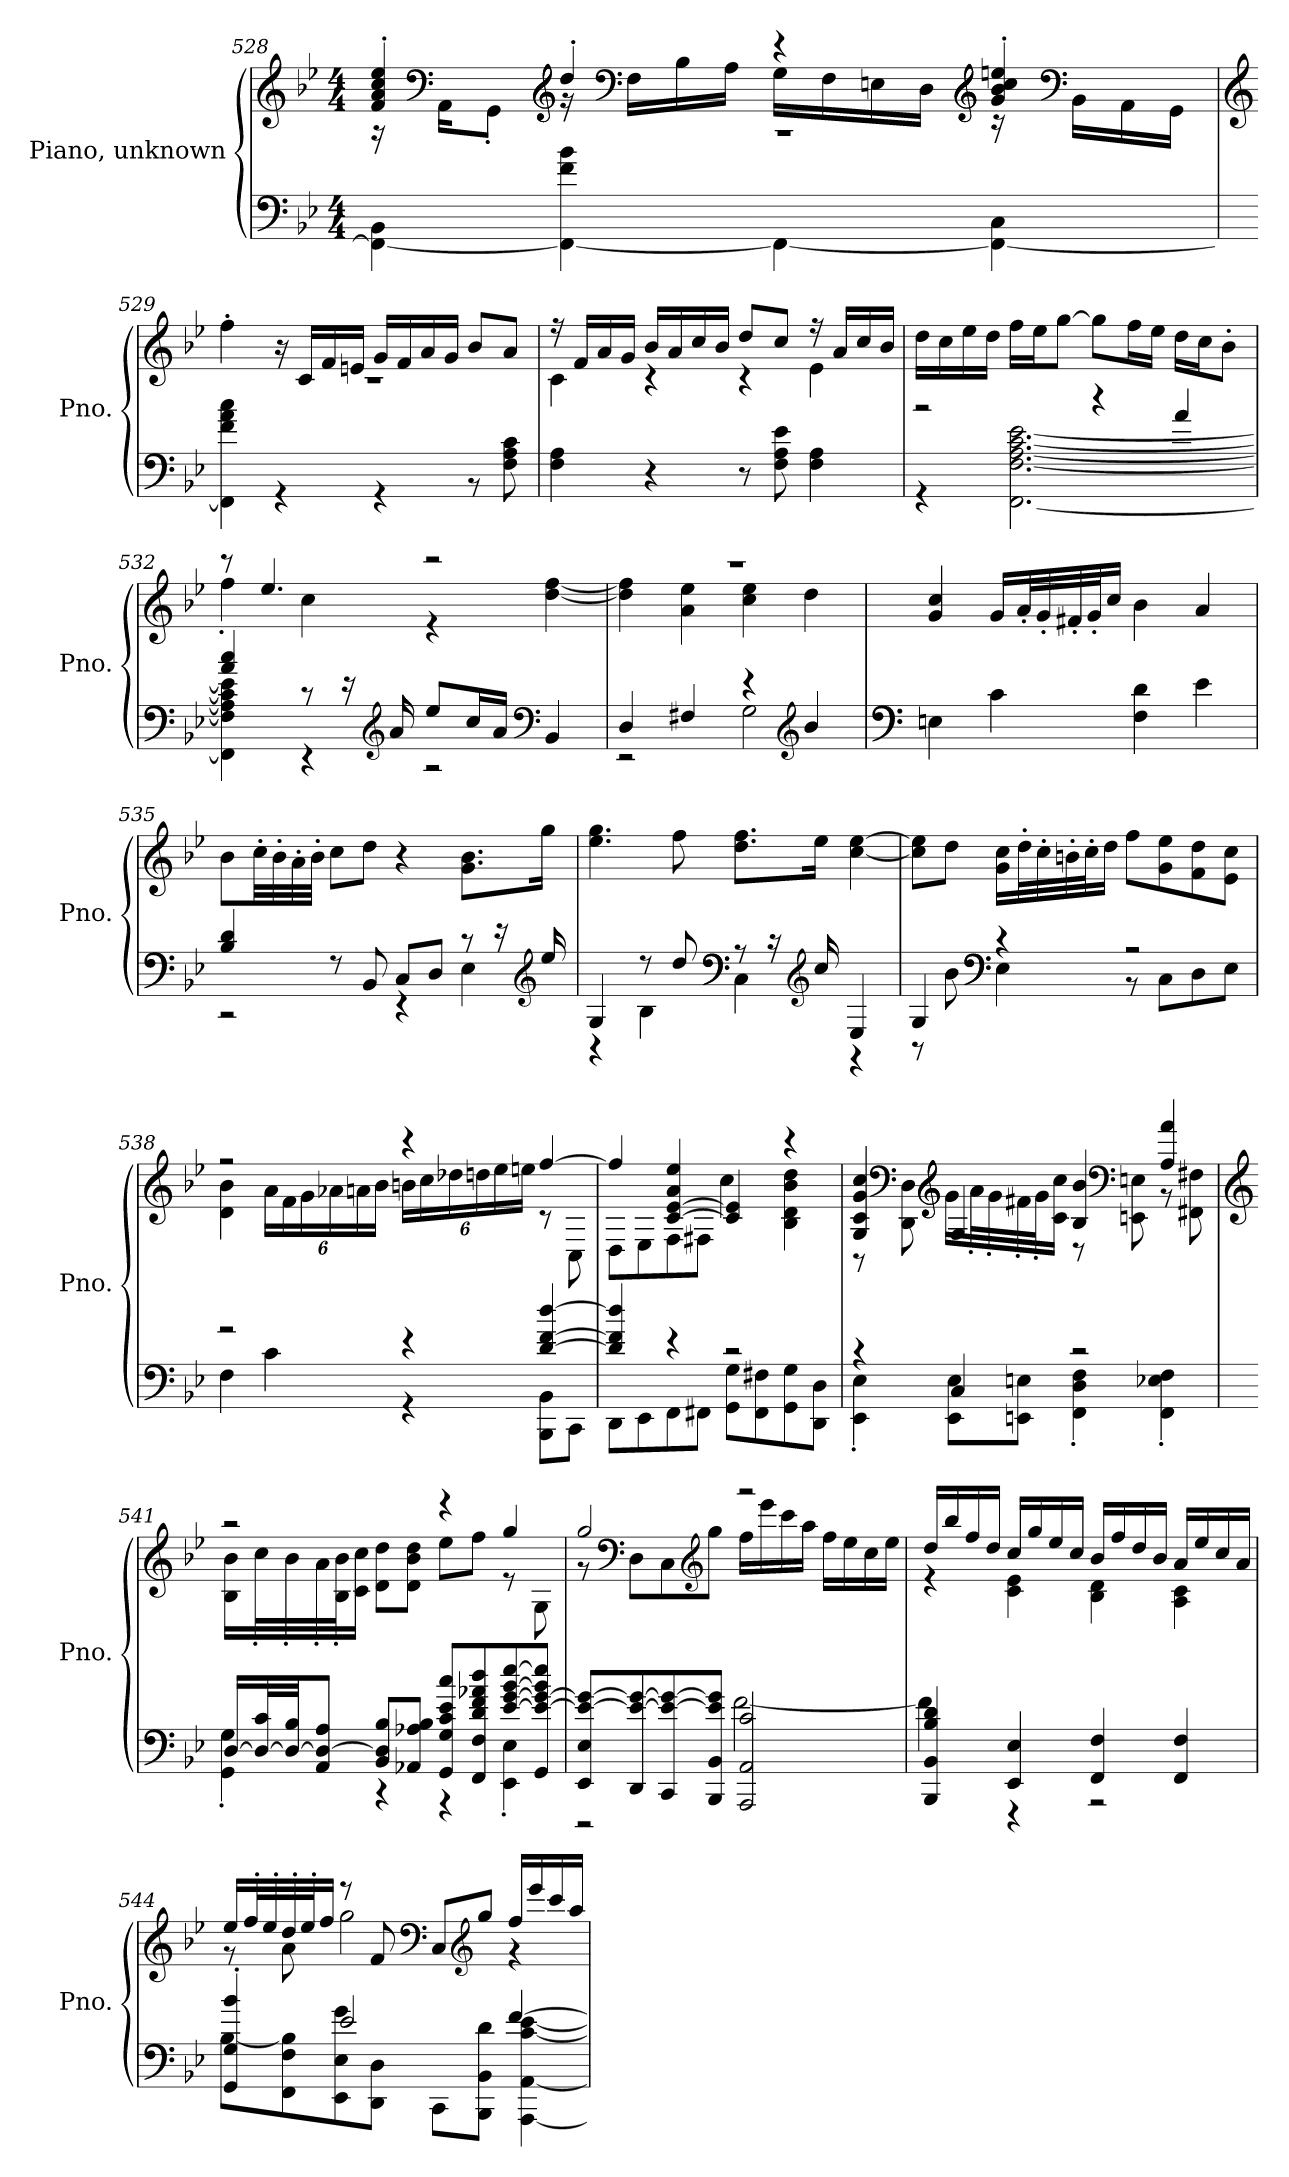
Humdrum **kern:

**kern	**kern
*part1	*part1
*staff2	*staff1
*I"Piano, unknown	*
*I'Pno.	*
!!LO:LB:g=z
*clefF4	*clefG2
*k[b-e-]	*k[b-e-]
*M4/4	*M4/4
=528	=528
*^	*^
1r	4FF\_ 4BB-\	4f/' 4a/' 4cc/' 4ee-/'	16r
*	*	*clefF4	*
.	.	.	16AA\KL
.	.	.	8GG'\J
*	*	*clefG2	*
.	4FF\_ 4f\ 4b-\	4dd'/	16r
*	*	*clefF4	*
.	.	.	16F\LL
.	.	.	16B-\
.	.	.	16A\JJ
.	4FF\_	4r	16G\LL
.	.	.	16F\
.	.	.	16En\
.	.	.	16D\JJ
*	*	*clefG2	*
.	4FF\_ 4C\	4g/' 4b-/' 4cc/' 4een/'	16r
*	*	*clefF4	*
.	.	.	16BB-\LL
.	.	.	16AA\
.	.	.	16GG\JJ
*	*	*v	*v
=529	=529	=529
*	*	*clefG2
1r	4FF\] 4f\ 4a\ 4cc\	4ff'\
.	4r	16r
.	.	16c/LL
.	.	16f/
.	.	16en/JJ
.	4r	16g/LL
.	.	16f/
.	.	16a/
.	.	16g/JJ
.	8r	8b-/L
.	8F\ 8A\ 8c\	8a/J
*v	*v	*
!!LO:PB:g=z
=530	=530
*	*^
4F\ 4A\	16r	4c\
.	16f/LL	.
.	16a/	.
.	16g/JJ	.
4r	16b-/LL	4r
.	16a/	.
.	16cc/	.
.	16b-/JJ	.
8r	8dd/L	4r
8F\ 8A\ 8e-\	8cc/J	.
4F\ 4A\	16r	4e-\
.	16a/LL	.
.	16cc/	.
.	16b-/JJ	.
*	*v	*v
=531	=531
*^	*
2r	4r	16dd\LL
.	.	16cc\
.	.	16ee-\
.	.	16dd\JJ
.	[2.FF\ [2.F\ [2.A\ [2.c\ [2.e-\	16ff\LL
.	.	16ee-\J
.	.	[8gg\J
4r	.	8gg\L]
.	.	16ff\L
.	.	16ee-\JJ
4a/	.	16dd\LL
.	.	16cc\J
.	.	8b-'\J
=532	=532	=532
*	*	*^
4a/ 4cc/	4FF\] 4F\] 4A\] 4c\] 4e-\]	8r	4ff'\
.	.	4.ee-/	.
8r	4r	.	4cc\
16r	.	.	.
*clefG2	*	*	*
16a/	.	.	.
8ee-/L	2r	2r	4r
16cc/L	.	.	.
16a/JJ	.	.	.
*clefF4	*	*	*
4BB-/	.	.	[4dd\ [4ff\
!!LO:LB:g=z	!!
=533	=533	=533	=533
4D/	2r	1r	4dd\] 4ff\]
4F#X/	.	.	4a\ 4ee-\
4r	2G\	.	4cc\ 4ee-\
*clefG2	*	*	*
4b-/	.	.	4dd\
*v	*v	*	*
*	*v	*v
=534	=534
*clefF4	*
4En\	4g/ 4cc/
4c\	16g/LL
.	32a'/L
.	32g'/
.	32f#X'/
.	32g'/J
.	16cc/JJ
4F\ 4d\	4b-\
4e-\	4a/
=535	=535
*^	*
4B-/ 4d/	2r	8b-\L
.	.	32cc'\LL
.	.	32b-'\
.	.	32a'\
.	.	32b-'\JJJ
8r	.	8cc\L
8BB-/	.	8dd\J
8C/L	4r	4r
8D/J	.	.
8r	4E-\	8.g\ 8.b-\L
16r	.	.
*clefG2	*	*
16ee-/	.	16gg\Jk
!!LO:LB:g=z
=536	=536	=536
4G/	4r	4.ee-\ 4.gg\
8r	4B-\	.
8dd/	.	8ff\
*clefF4	*	*
8r	4C\	8.dd\ 8.ff\L
16r	.	.
*clefG2	*	*
16cc/	.	16ee-\Jk
4E-/	4r	[4cc\ [4ee-\
=537	=537	=537
4G/	8r	8cc\] 8ee-\]L
.	8b-\	8dd\J
*clefF4	*	*
4r	4E-\	16g\ 16cc\LL
.	.	32dd'\L
.	.	32cc'\
.	.	32bn'\
.	.	32cc'\J
.	.	16dd\JJ
2r	8r	8ff\L
.	8C\L	8g\ 8ee-\
.	8D\	8f\ 8dd\
.	8E-\J	8e-\ 8cc\J
!!LO:LB:g=z
=538	=538	=538
*	*	*^
2r	4F\	2r	4d\ 4b-\
*	*	*	*Xbrackettup
.	4c\	.	24a\LL
.	.	.	24f\
.	.	.	24g\
.	.	.	24a-X\
.	.	.	24an\
.	.	.	24b-\JJ
4r	4r	4r	24bn\LL
.	.	.	24cc\
.	.	.	24dd-X\
.	.	.	24ddn\
.	.	.	24ee-\
.	.	.	24een\JJ
[4d/ [4f/ [4dd/	8BBB-\ 8BB-\L	[4ff/	8r
.	8CC\J	.	8C\
=539	=539	=539	=539
4d/] 4f/] 4dd/]	8DD\L	4ff/]	8D\L
.	8EE-\	.	8E-\
4r	8FF\	[4c/ [4e-/ 4a/ 4ee-/	8F\
.	8FF#X\J	.	8F#X\J
2r	8GG\ 8G\L	4c/] 4e-/]	4cc\
.	8FF#\ 8F#X\	.	.
.	8GG\ 8G\	4r	4B-\ 4d\ 4b-\ 4dd\
.	8DD\ 8D\J	.	.
!!LO:LB:g=z	!!
=540	=540	=540	=540
4r	4EE-\' 4E-\'	4G/ 4c/ 4g/ 4cc/	8r
*	*	*clefF4	*
.	.	.	8DD\ 8D\
*	*	*clefG2	*
4C/	8EE-\ 8E-\L	4G/	16g\LL
.	.	.	32a'\L
.	.	.	32g'\
.	8EEn\ 8En\J	.	32f#X'\
.	.	.	32g'\J
.	.	.	16c\ 16cc\JJ
2r	4FF\' 4D\' 4F\'	4B-/ 4b-/	8r
*	*	*clefF4	*
.	.	.	8EEn\ 8En\
.	4FF\' 4E-X\' 4F\'	4A/ 4a/	8r
.	.	.	8FF#X\ 8F#X\
=541	=541	=541	=541
*	*	*clefG2	*
[16D/LL	4GG\' 4G\'	2r	16B-\ 16b-\LL
32D/_ 32c/L	.	.	32cc'\L
32D/_ 32B-/JJ	.	.	32b-'\
8AA/ 8D/_ 8A/J	.	.	32a'\
.	.	.	32B-\' 32b-\'J
.	.	.	16c\ 16cc\JJ
8BB-/ 8D/] 8B-/L	4r	.	8d\ 8dd\L
8AA-X/ 8A-X/ 8B-/J	.	.	8d\ 8b-\ 8dd\J
8GG/ 8G/ 8c/ 8e-/ 8cc/L	4r	4r	8ee-\L
8FF/ 8F/ 8d/ 8f/ 8a-X/ 8dd/	.	.	8ff\J
[8e-/ [8g/ [8b-/ [8ee-/	4EE-\' 4E-\'	4gg/	8r
8GG/ 8e-/_ 8g/_ 8b-/] 8ee-/]J	.	.	8G\
!!LO:LB:g=z	!!
=542	=542	=542	=542
8EE-/ 8E-/ 8e-/_ 8g/_L	2r	2gg/	8r
*	*	*clefF4	*
8DD/ 8e-/_ 8g/_	.	.	8D\L
8CC/ 8e-/_ 8g/_	.	.	8C\
*	*	*clefG2	*
8BBB-/ 8BB-/ 8e-/] 8g/]J	.	.	8gg\J
2AAA/ 2AA/ 2c/	[2f\	2r	16ff\LL
.	.	.	16eee-\
.	.	.	16ccc\
.	.	.	16aa\JJ
.	.	.	16ff\LL
.	.	.	16ee-\
.	.	.	16cc\
.	.	.	16ee-\JJ
=543	=543	=543	=543
4BBB-/ 4BB-/ 4B-/ 4d/	4f\]	16dd/LL	4r
.	.	16bb-/	.
.	.	16ff/	.
.	.	16dd/JJ	.
4EE-/ 4E-/	4r	16cc/LL	4c\ 4e-\
.	.	16gg/	.
.	.	16ee-/	.
.	.	16cc/JJ	.
4FF/ 4F/	2r	16b-/LL	4B-\ 4d\
.	.	16ff/	.
.	.	16dd/	.
.	.	16b-/JJ	.
4FF/ 4F/	.	16a/LL	4A\ 4c\
.	.	16ee-/	.
.	.	16cc/	.
.	.	16a/JJ	.
!!LO:PB:g=z	!!
=544	=544	=544	=544
4GG/' 4G/' 4b-/'	[8B-\L	16ee-/LL	8r
.	.	32ff'/L	.
.	.	32ee-'/	.
.	8FF\ 8F\ 8B-\]	32dd'/	8a\
.	.	32ee-'/J	.
.	.	16ff/JJ	.
2e-/	8EE-\ 8E-\ 8g\	8r	2gg\
.	8DD\ 8D\J	8f/	.
*	*	*clefF4	*
.	8CC\L	8C/L	.
*	*	*clefG2	*
.	8BBB-\ 8BB-\ 8d\J	8gg/J	.
[4f/	[4AAA\ [4AA\ [4c\ [4e-\	16ff/LL	4r
.	.	16eee-/	.
.	.	16ccc/	.
.	.	16aa/JJ	.
*v	*v	*	*
*	*v	*v
=	=
*-	*-
